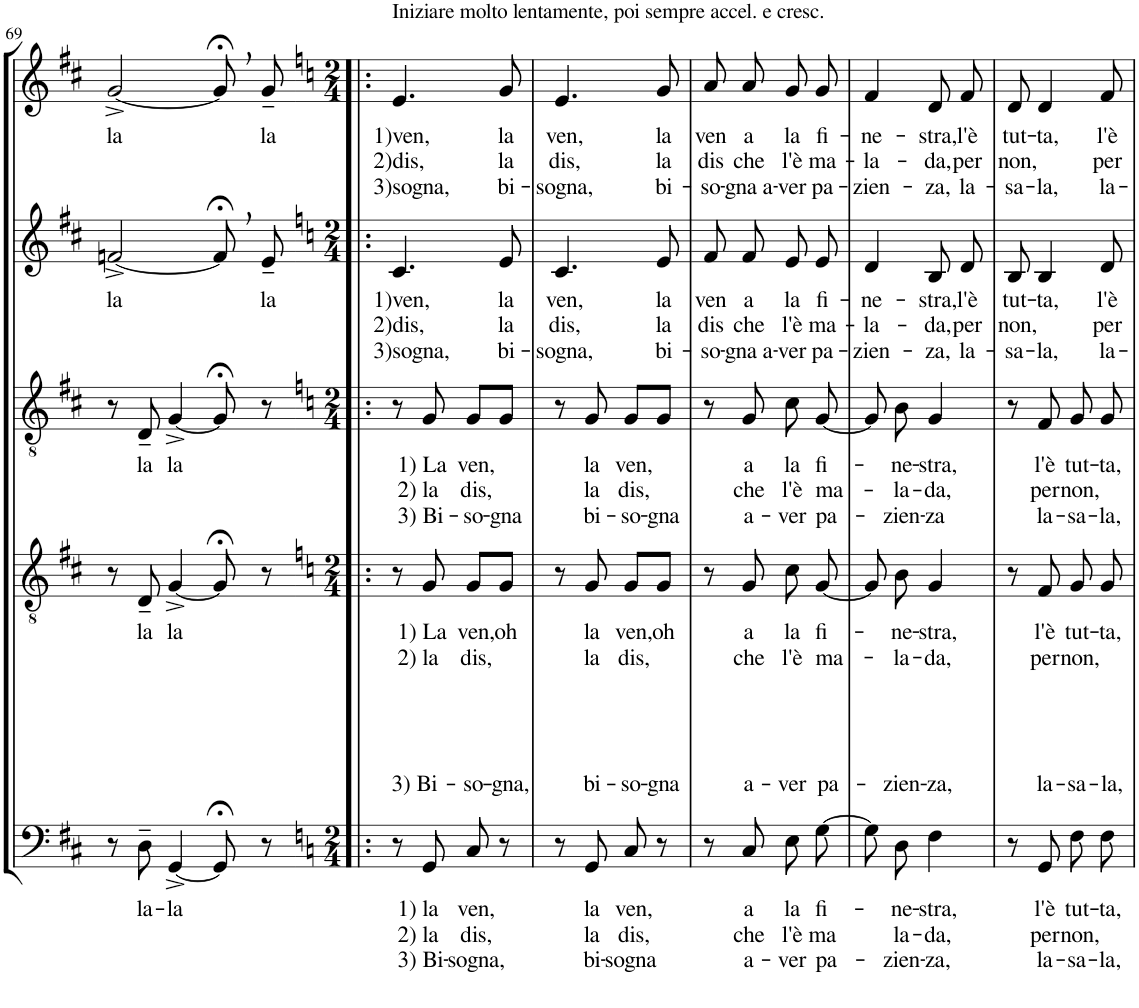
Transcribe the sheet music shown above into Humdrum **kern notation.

**kern	**text	**text	**text	**kern	**text	**text	**text	**text	**kern	**text	**text	**text	**kern	**text	**text	**text	**kern	**text	**text	**text
*part5	*part5	*part5	*part5	*part4	*part4	*part4	*part4	*part4	*part3	*part3	*part3	*part3	*part2	*part2	*part2	*part2	*part1	*part1	*part1	*part1
*staff5	*staff5	*staff5	*staff5	*staff4	*staff4	*staff4	*staff4	*staff4	*staff3	*staff3	*staff3	*staff3	*staff2	*staff2	*staff2	*staff2	*staff1	*staff1	*staff1	*staff1
*I"Bassi	*	*	*	*I"Tenori II	*	*	*	*	*I"Tenori I	*	*	*	*I"Contralti	*	*	*	*I"Soprani	*	*	*
!!LO:PB:g=z
*clefF4	*	*	*	*clefGv2	*	*	*	*	*clefGv2	*	*	*	*clefG2	*	*	*	*clefG2	*	*	*
*	*	*	*	*	*	*	*	*	*	*	*	*	*	*	*	*	*Trd1c2	*	*	*
*k[f#c#]	*	*	*	*k[f#c#]	*	*	*	*	*k[f#c#]	*	*	*	*k[f#c#]	*	*	*	*k[f#c#]	*	*	*
*D:	*	*	*	*D:	*	*	*	*	*D:	*	*	*	*D:	*	*	*	*D:	*	*	*
*M3/4	*	*	*	*M3/4	*	*	*	*	*M3/4	*	*	*	*M3/4	*	*	*	*M3/4	*	*	*
=69	=69	=69	=69	=69	=69	=69	=69	=69	=69	=69	=69	=69	=69	=69	=69	=69	=69	=69	=69	=69
!	!	!	!	!	!	!	!	!	!	!	!	!	!	!LO:LY:b	!	!	!	!LO:LY:b	!	!
8r	.	.	.	8r	.	.	.	.	8r	.	.	.	[2fn^/	la	.	.	[2g^/	la	.	.
!	!LO:LY:b	!	!	!	!LO:LY:b	!	!	!	!	!LO:LY:b	!	!	!	!	!	!	!	!	!	!
8D~\	la-	.	.	8D~/	la	.	.	.	8D~/	la	.	.	.	.	.	.	.	.	.	.
!	!LO:LY:b	!	!	!	!LO:LY:b	!	!	!	!	!LO:LY:b	!	!	!	!	!	!	!	!	!	!
[4GG^/	-la	.	.	[4G^/	la	.	.	.	[4G^/	la	.	.	.	.	.	.	.	.	.	.
8GG;</]	.	.	.	8G;</]	.	.	.	.	8G;</]	.	.	.	8f;<,/L]	.	.	.	8g;<,/L]	.	.	.
!	!	!	!	!	!	!	!	!	!	!	!	!	!	!LO:LY:b	!	!	!	!LO:LY:b	!	!
8r	.	.	.	8r	.	.	.	.	8r	.	.	.	8e~/J	la	.	.	8g~/J	la	.	.
=70!|:	=70!|:	=70!|:	=70!|:	=70!|:	=70!|:	=70!|:	=70!|:	=70!|:	=70!|:	=70!|:	=70!|:	=70!|:	=70!|:	=70!|:	=70!|:	=70!|:	=70!|:	=70!|:	=70!|:	=70!|:
*k[]	*	*	*	*k[]	*	*	*	*	*k[]	*	*	*	*k[]	*	*	*	*k[]	*	*	*
*M2/4	*	*	*	*M2/4	*	*	*	*	*M2/4	*	*	*	*M2/4	*	*	*	*M2/4	*	*	*
!	!	!	!	!	!	!	!	!	!	!	!	!	!	!	!	!	!LO:TX:a:t=Iniziare molto lentamente, poi sempre accel. e cresc.	!	!	!
!	!	!	!	!	!	!	!	!	!	!	!	!	!	!LO:LY:b	!LO:LY:b	!LO:LY:b	!	!LO:LY:b	!LO:LY:b	!LO:LY:b
8r	.	.	.	8r	.	.	.	.	8r	.	.	.	4.c/	1)ven,	2)dis,	3)sogna,	4.e/	1)ven,	2)dis,	3)sogna,
!	!LO:LY:b	!LO:LY:b	!LO:LY:b	!	!LO:LY:b	!LO:LY:b	!	!LO:LY:b	!	!LO:LY:b	!LO:LY:b	!LO:LY:b	!	!	!	!	!	!	!	!
8GG/	1) la	2) la	3) Bi-	8G/	1) La	2) la	.	3) Bi-	8G/	1) La	2) la	3) Bi-	.	.	.	.	.	.	.	.
!	!LO:LY:b	!LO:LY:b	!LO:LY:b	!	!LO:LY:b	!LO:LY:b	!	!LO:LY:b	!	!LO:LY:b	!LO:LY:b	!LO:LY:b	!	!	!	!	!	!	!	!
8C/	ven,	dis,	-sogna,	8G/L	ven,	dis,	.	-so-	8G/L	ven,	dis,	-so-	.	.	.	.	.	.	.	.
!	!	!	!	!	!LO:LY:b	!	!	!LO:LY:b	!	!	!	!LO:LY:b	!	!LO:LY:b	!LO:LY:b	!LO:LY:b	!	!LO:LY:b	!LO:LY:b	!LO:LY:b
8r	.	.	.	8G/J	oh	.	.	-gna,	8G/J	.	.	-gna	8e/	la	la	bi-	8g/	la	la	bi-
=71	=71	=71	=71	=71	=71	=71	=71	=71	=71	=71	=71	=71	=71	=71	=71	=71	=71	=71	=71	=71
!	!	!	!	!	!	!	!	!	!	!	!	!	!	!LO:LY:b	!LO:LY:b	!LO:LY:b	!	!LO:LY:b	!LO:LY:b	!LO:LY:b
8r	.	.	.	8r	.	.	.	.	8r	.	.	.	4.c/	ven,	dis,	-sogna,	4.e/	ven,	dis,	-sogna,
!	!LO:LY:b	!LO:LY:b	!LO:LY:b	!	!LO:LY:b	!LO:LY:b	!	!LO:LY:b	!	!LO:LY:b	!LO:LY:b	!LO:LY:b	!	!	!	!	!	!	!	!
8GG/	la	la	bi-	8G/	la	la	.	bi-	8G/	la	la	bi-	.	.	.	.	.	.	.	.
!	!LO:LY:b	!LO:LY:b	!LO:LY:b	!	!LO:LY:b	!LO:LY:b	!	!LO:LY:b	!	!LO:LY:b	!LO:LY:b	!LO:LY:b	!	!	!	!	!	!	!	!
8C/	ven,	dis,	-sogna	8G/L	ven,	dis,	.	-so-	8G/L	ven,	dis,	-so-	.	.	.	.	.	.	.	.
!	!	!	!	!	!LO:LY:b	!	!	!LO:LY:b	!	!	!	!LO:LY:b	!	!LO:LY:b	!LO:LY:b	!LO:LY:b	!	!LO:LY:b	!LO:LY:b	!LO:LY:b
8r	.	.	.	8G/J	oh	.	.	-gna	8G/J	.	.	-gna	8e/	la	la	bi-	8g/	la	la	bi-
=72	=72	=72	=72	=72	=72	=72	=72	=72	=72	=72	=72	=72	=72	=72	=72	=72	=72	=72	=72	=72
!	!	!	!	!	!	!	!	!	!	!	!	!	!	!LO:LY:b	!LO:LY:b	!LO:LY:b	!	!LO:LY:b	!LO:LY:b	!LO:LY:b
8r	.	.	.	8r	.	.	.	.	8r	.	.	.	8f/L	ven	dis	-so-	8a/L	ven	dis	-so-
!	!LO:LY:b	!LO:LY:b	!LO:LY:b	!	!LO:LY:b	!LO:LY:b	!	!LO:LY:b	!	!LO:LY:b	!LO:LY:b	!LO:LY:b	!	!LO:LY:b	!LO:LY:b	!LO:LY:b	!	!LO:LY:b	!LO:LY:b	!LO:LY:b
8C/	a	che	a-	8G/	a	che	.	a-	8G/	a	che	a-	8f/J	a	che	-gna a-	8a/J	a	che	-gna a-
!	!LO:LY:b	!LO:LY:b	!LO:LY:b	!	!LO:LY:b	!LO:LY:b	!	!LO:LY:b	!	!LO:LY:b	!LO:LY:b	!LO:LY:b	!	!LO:LY:b	!LO:LY:b	!LO:LY:b	!	!LO:LY:b	!LO:LY:b	!LO:LY:b
8E\L	la	l'è	-ver	8c\	la	l'è	.	-ver	8c\	la	l'è	-ver	8e/L	la	l'è	-ver	8g/L	la	l'è	-ver
!	!LO:LY:b	!LO:LY:b	!LO:LY:b	!	!LO:LY:b	!LO:LY:b	!	!LO:LY:b	!	!LO:LY:b	!LO:LY:b	!LO:LY:b	!	!LO:LY:b	!LO:LY:b	!LO:LY:b	!	!LO:LY:b	!LO:LY:b	!LO:LY:b
[8G\J	fi-	ma	pa-	[8G/	fi-	ma-	.	pa-	[8G/	fi-	ma-	pa-	8e/J	fi-	ma-	pa-	8g/J	fi-	ma-	pa-
=73	=73	=73	=73	=73	=73	=73	=73	=73	=73	=73	=73	=73	=73	=73	=73	=73	=73	=73	=73	=73
!	!	!	!	!	!	!	!	!	!	!	!	!	!	!LO:LY:b	!LO:LY:b	!LO:LY:b	!	!LO:LY:b	!LO:LY:b	!LO:LY:b
8G\L]	.	.	.	8G/]	.	.	.	.	8G/]	.	.	.	4d/	-ne-	-la-	-zien-	4f/	-ne-	-la-	-zien-
!	!LO:LY:b	!LO:LY:b	!LO:LY:b	!	!LO:LY:b	!LO:LY:b	!	!LO:LY:b	!	!LO:LY:b	!LO:LY:b	!LO:LY:b	!	!	!	!	!	!	!	!
8D\J	-ne-	la-	-zien-	8B\	-ne-	-la-	.	-zien-	8B\	-ne-	-la-	-zien-	.	.	.	.	.	.	.	.
!	!LO:LY:b	!LO:LY:b	!LO:LY:b	!	!LO:LY:b	!LO:LY:b	!	!LO:LY:b	!	!LO:LY:b	!LO:LY:b	!LO:LY:b	!	!LO:LY:b	!LO:LY:b	!LO:LY:b	!	!LO:LY:b	!LO:LY:b	!LO:LY:b
4F\	-stra,	-da,	-za,	4G/	-stra,	-da,	.	-za,	4G/	-stra,	-da,	-za	8B/L	-stra,	-da,	-za,	8d/L	-stra,	-da,	-za,
!	!	!	!	!	!	!	!	!	!	!	!	!	!	!LO:LY:b	!LO:LY:b	!LO:LY:b	!	!LO:LY:b	!LO:LY:b	!LO:LY:b
.	.	.	.	.	.	.	.	.	.	.	.	.	8d/J	l'è	per	la-	8f/J	l'è	per	la-
=74	=74	=74	=74	=74	=74	=74	=74	=74	=74	=74	=74	=74	=74	=74	=74	=74	=74	=74	=74	=74
!	!	!	!	!	!	!	!	!	!	!	!	!	!	!LO:LY:b	!LO:LY:b	!LO:LY:b	!	!LO:LY:b	!LO:LY:b	!LO:LY:b
8r	.	.	.	8r	.	.	.	.	8r	.	.	.	8B/	tut-	non,	-sa-	8d/	tut-	non,	-sa-
!	!LO:LY:b	!LO:LY:b	!LO:LY:b	!	!LO:LY:b	!LO:LY:b	!	!LO:LY:b	!	!LO:LY:b	!LO:LY:b	!LO:LY:b	!	!LO:LY:b	!	!LO:LY:b	!	!LO:LY:b	!	!LO:LY:b
8GG/	l'è	per	la-	8F/	l'è	per	.	la-	8F/	l'è	per	la-	4B/	-ta,	.	-la,	4d/	-ta,	.	-la,
!	!LO:LY:b	!LO:LY:b	!LO:LY:b	!	!LO:LY:b	!LO:LY:b	!	!LO:LY:b	!	!LO:LY:b	!LO:LY:b	!LO:LY:b	!	!	!	!	!	!	!	!
8F\L	tut-	non,	-sa-	8G/	tut-	non,	.	-sa-	8G/	tut-	non,	-sa-	.	.	.	.	.	.	.	.
!	!LO:LY:b	!	!LO:LY:b	!	!LO:LY:b	!	!	!LO:LY:b	!	!LO:LY:b	!	!LO:LY:b	!	!LO:LY:b	!LO:LY:b	!LO:LY:b	!	!LO:LY:b	!LO:LY:b	!LO:LY:b
8F\J	-ta,	.	-la,	8G/	-ta,	.	.	-la,	8G/	-ta,	.	-la,	8d/	l'è	per	la-	8f/	l'è	per	la-
=	=	=	=	=	=	=	=	=	=	=	=	=	=	=	=	=	=	=	=	=
*-	*-	*-	*-	*-	*-	*-	*-	*-	*-	*-	*-	*-	*-	*-	*-	*-	*-	*-	*-	*-
